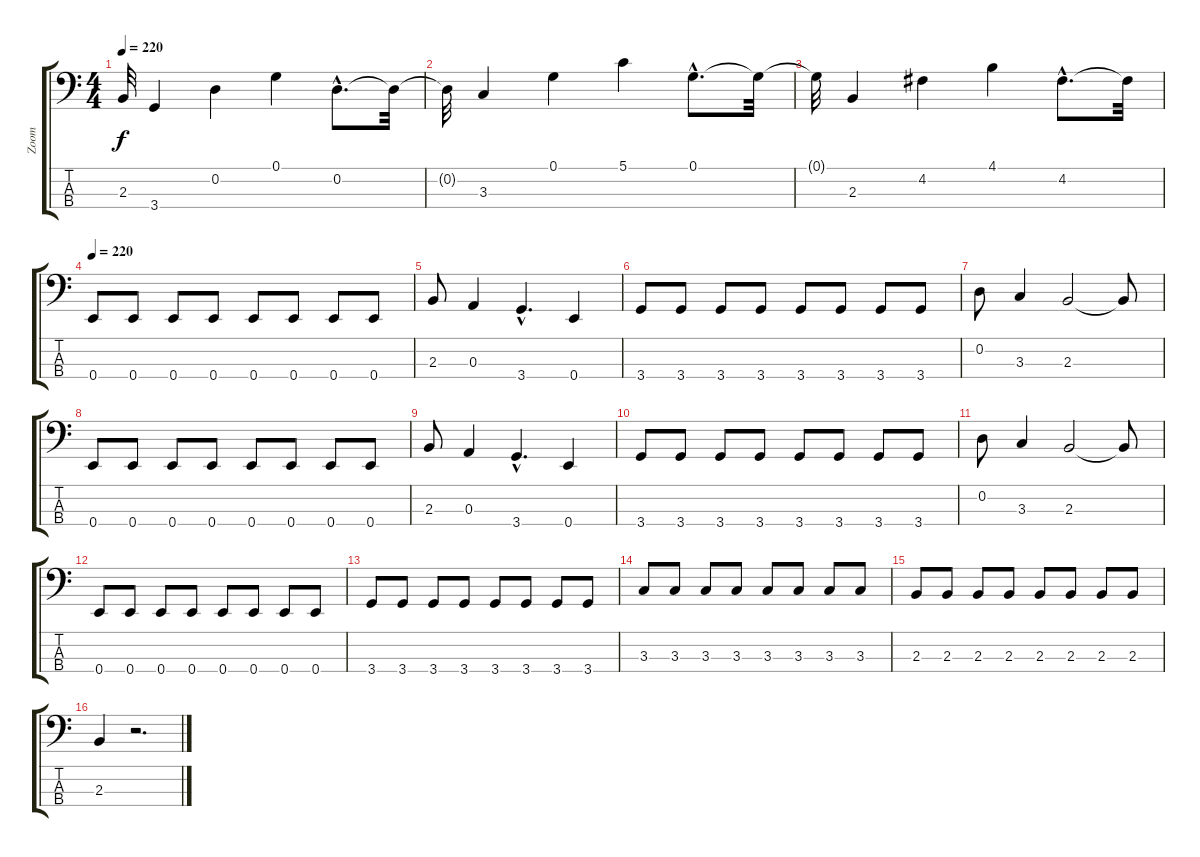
\track ("Zoom" "Zoom") {instrument electricbassfinger}
\staff {score tabs}
\tuning (G2 D2 A1 E1) {hide}
\ts (4 4)
\tempo 220
\clef f4
\ks c
2.3{t}.32{dy f} 3.4.4 0.2.4 0.1.4 0.2{hac}.8{d} 0.2{t}.32 |
0.2{t}.32 3.3.4 0.1.4 5.1.4 0.1{hac}.8{d} 0.1{t}.32 |
0.1{t}.32 2.3.4 4.2.4 4.1.4 4.2{hac}.8{d} 4.2{t}.32 |
\tempo 220
0.4.8 0.4.8 0.4.8 0.4.8 0.4.8 0.4.8 0.4.8 0.4.8 |
2.3.8 0.3.4 3.4{hac}.4{d} 0.4.4 |
3.4.8 3.4.8 3.4.8 3.4.8 3.4.8 3.4.8 3.4.8 3.4.8 |
0.2.8 3.3.4 2.3.2 2.3{t}.8 |
0.4.8 0.4.8 0.4.8 0.4.8 0.4.8 0.4.8 0.4.8 0.4.8 |
2.3.8 0.3.4 3.4{hac}.4{d} 0.4.4 |
3.4.8 3.4.8 3.4.8 3.4.8 3.4.8 3.4.8 3.4.8 3.4.8 |
0.2.8 3.3.4 2.3.2 2.3{t}.8 |
0.4.8 0.4.8 0.4.8 0.4.8 0.4.8 0.4.8 0.4.8 0.4.8 |
3.4.8 3.4.8 3.4.8 3.4.8 3.4.8 3.4.8 3.4.8 3.4.8 |
3.3.8 3.3.8 3.3.8 3.3.8 3.3.8 3.3.8 3.3.8 3.3.8 |
2.3.8 2.3.8 2.3.8 2.3.8 2.3.8 2.3.8 2.3.8 2.3.8 |
2.3.4 r.2{d}
